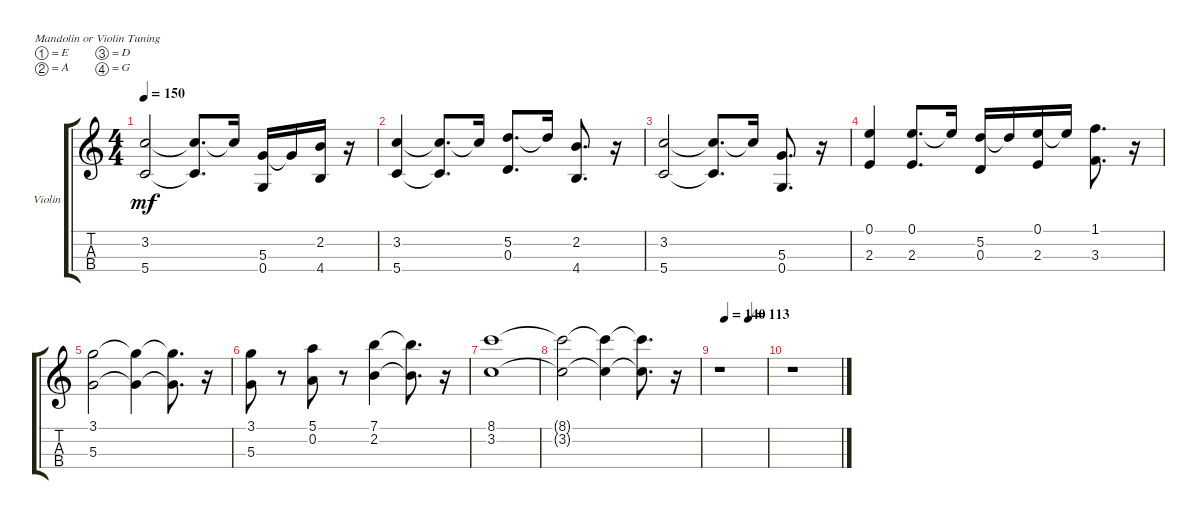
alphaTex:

\bracketExtendMode groupsimilarinstruments
\firstSystemTrackNameOrientation horizontal
\otherSystemsTrackNameOrientation horizontal
\track ("Pizzicato String Ensemb" "Violin") {instrument violin}
\staff {score tabs}
\tuning (E5 A4 D4 G3)
\ts (4 4)
\tempo 150
\clef g2
\ks c
(3.2 5.4).2{dy mf} (3.2{t} 5.4{t}).8{d} 3.2{t}.16 (5.3 0.4).16 5.3{t}.16 (2.2 4.4).16 r.16 |
(3.2 5.4).4 (3.2{t} 5.4{t}).8{d} 3.2{t}.16 (5.2 0.3).8{d} 5.2{t}.16 (2.2 4.4).8{d} r.16 |
(3.2 5.4).2 (3.2{t} 5.4{t}).8{d} 3.2{t}.16 (5.3 0.4).8{d} r.16 |
(0.1 2.3).4 (0.1 2.3).8{d} 0.1{t}.16 (5.2 0.3).16 5.2{t}.16 (0.1 2.3).16 0.1{t}.16 (1.1 3.3).8{d} r.16 |
(3.1 5.3).2 (3.1{t} 5.3{t}).4 (3.1{t} 5.3{t}).8{d} r.16 |
(3.1 5.3).8 r.8 (5.1 0.2).8 r.8 (7.1 2.2).4 (7.1{t} 2.2{t}).8{d} r.16 |
(8.1 3.2).1 |
(8.1{t} 3.2{t}).2 (8.1{t} 3.2{t}).4 (8.1{t} 3.2{t}).8{d} r.16 |
\tempo (140 0.125)
\tempo (113 0.625)
r.1 |
r.1
